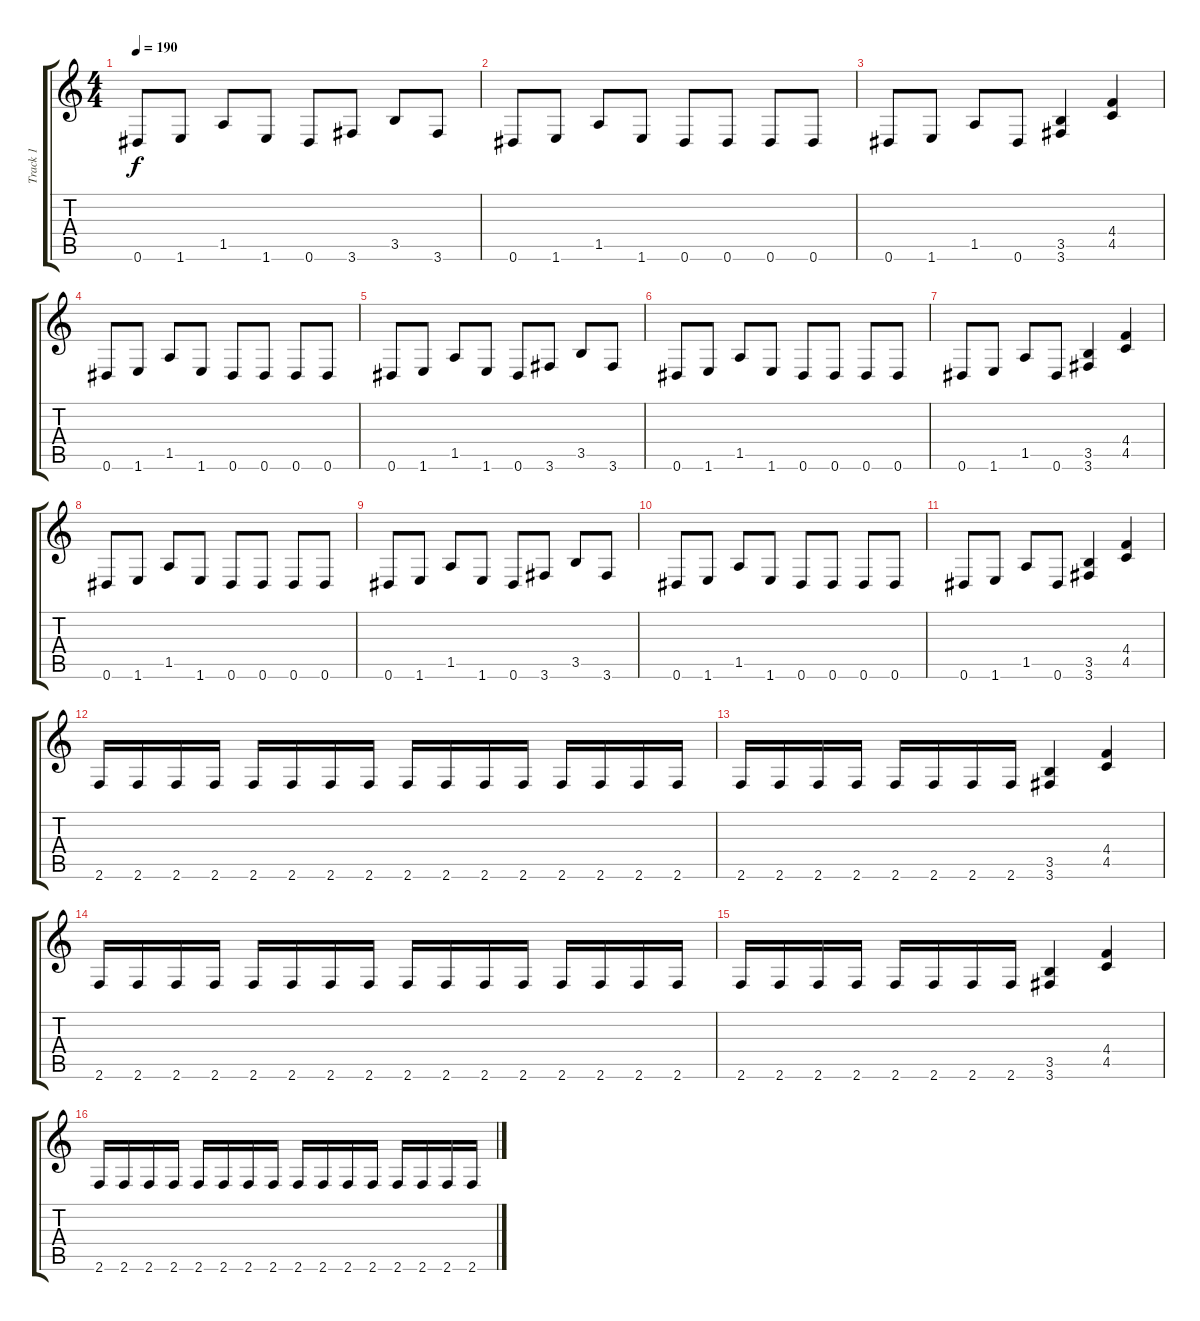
\track ("Track 1" "Track 1") {instrument distortionguitar}
\staff {score tabs}
\tuning (Eb4 Bb3 Gb3 Db3 Ab2 Eb2) {hide}
\ts (4 4)
\tempo 190
\clef g2
\ks c
0.6.8{dy f} 1.6.8 1.5.8 1.6.8 0.6.8 3.6.8 3.5.8 3.6.8 |
0.6.8 1.6.8 1.5.8 1.6.8 0.6.8 0.6.8 0.6.8 0.6.8 |
0.6.8 1.6.8 1.5.8 0.6.8 (3.5 3.6).4 (4.4 4.5).4 |
0.6.8 1.6.8 1.5.8 1.6.8 0.6.8 0.6.8 0.6.8 0.6.8 |
0.6.8 1.6.8 1.5.8 1.6.8 0.6.8 3.6.8 3.5.8 3.6.8 |
0.6.8 1.6.8 1.5.8 1.6.8 0.6.8 0.6.8 0.6.8 0.6.8 |
0.6.8 1.6.8 1.5.8 0.6.8 (3.5 3.6).4 (4.4 4.5).4 |
0.6.8 1.6.8 1.5.8 1.6.8 0.6.8 0.6.8 0.6.8 0.6.8 |
0.6.8 1.6.8 1.5.8 1.6.8 0.6.8 3.6.8 3.5.8 3.6.8 |
0.6.8 1.6.8 1.5.8 1.6.8 0.6.8 0.6.8 0.6.8 0.6.8 |
0.6.8 1.6.8 1.5.8 0.6.8 (3.5 3.6).4 (4.4 4.5).4 |
2.6.16 2.6.16 2.6.16 2.6.16 2.6.16 2.6.16 2.6.16 2.6.16 2.6.16 2.6.16 2.6.16 2.6.16 2.6.16 2.6.16 2.6.16 2.6.16 |
2.6.16 2.6.16 2.6.16 2.6.16 2.6.16 2.6.16 2.6.16 2.6.16 (3.5 3.6).4 (4.4 4.5).4 |
2.6.16 2.6.16 2.6.16 2.6.16 2.6.16 2.6.16 2.6.16 2.6.16 2.6.16 2.6.16 2.6.16 2.6.16 2.6.16 2.6.16 2.6.16 2.6.16 |
2.6.16 2.6.16 2.6.16 2.6.16 2.6.16 2.6.16 2.6.16 2.6.16 (3.5 3.6).4 (4.4 4.5).4 |
2.6.16 2.6.16 2.6.16 2.6.16 2.6.16 2.6.16 2.6.16 2.6.16 2.6.16 2.6.16 2.6.16 2.6.16 2.6.16 2.6.16 2.6.16 2.6.16
